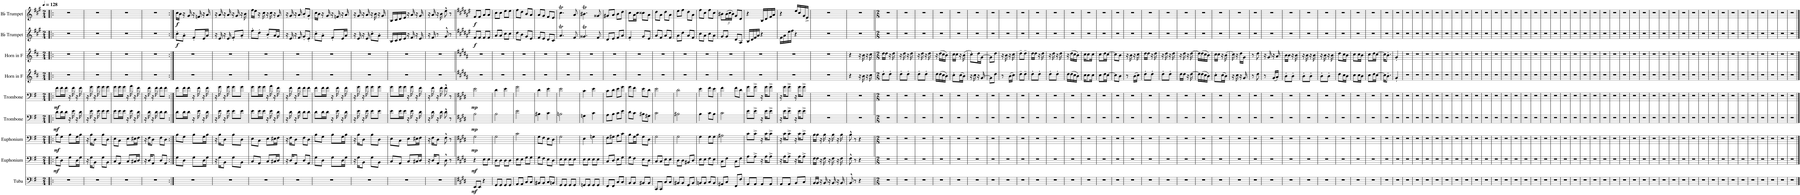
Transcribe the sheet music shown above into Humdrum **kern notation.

**kern	**dynam	**kern	**dynam	**kern	**dynam	**kern	**dynam	**kern	**dynam	**kern	**kern	**kern	**dynam	**kern	**dynam
*part9	*part9	*part8	*part8	*part7	*part7	*part6	*part6	*part5	*part5	*part4	*part3	*part2	*part2	*part1	*part1
*staff9	*staff9	*staff8	*staff8	*staff7	*staff7	*staff6	*staff6	*staff5	*staff5	*staff4	*staff3	*staff2	*staff2	*staff1	*staff1
*I"Tuba	*	*I"Euphonium	*	*I"Euphonium	*	*I"Trombone	*	*I"Trombone	*	*I"Horn in F	*I"Horn in F	*I"Bb Trumpet	*	*I"Bb Trumpet	*
*I'Tba.	*	*I'Euph.	*	*I'Euph.	*	*I'Tbn.	*	*I'Tbn.	*	*	*	*I'Bb Tpt.	*	*I'Bb Tpt.	*
*clefF4	*	*clefF4	*	*clefF4	*	*clefF4	*	*clefF4	*	*clefG2	*clefG2	*clefG2	*	*clefG2	*
*	*	*	*	*	*	*	*	*	*	*Trd4c7	*Trd4c7	*Trd1c2	*	*Trd1c2	*
*k[f#]	*	*k[f#]	*	*k[f#]	*	*k[f#]	*	*k[f#]	*	*k[f#c#]	*k[f#c#]	*k[f#c#g#]	*	*k[f#c#g#]	*
*M2/4	*	*M2/4	*	*M2/4	*	*M2/4	*	*M2/4	*	*M2/4	*M2/4	*M2/4	*	*M2/4	*
*MM128	*	*MM128	*	*MM128	*	*MM128	*	*MM128	*	*MM128	*MM128	*MM128	*	*MM128	*
=1!|:	=1!|:	=1!|:	=1!|:	=1!|:	=1!|:	=1!|:	=1!|:	=1!|:	=1!|:	=1!|:	=1!|:	=1!|:	=1!|:	=1!|:	=1!|:
!	!	!	!LO:DY:b	!	!LO:DY:b	!	!LO:DY:b	!	!LO:DY:b	!	!	!	!	!	!
2r	.	8G\L	mf	8B\L	mf	8d\L	mf	8f#\L	mf	2r	2r	2r	.	2r	.
.	.	8D\J	.	8G\J	.	16d\L	.	16f#\L	.	.	.	.	.	.	.
.	.	.	.	.	.	16d\JJ	.	16f#\JJ	.	.	.	.	.	.	.
.	.	8G\L	.	8B\L	.	16r	.	16r	.	.	.	.	.	.	.
.	.	.	.	.	.	16e\	.	16f#\	.	.	.	.	.	.	.
.	.	16D\L	.	16G\L	.	16r	.	16r	.	.	.	.	.	.	.
.	.	16G\JJ	.	16B\JJ	.	16d\	.	16f#\	.	.	.	.	.	.	.
=2	=2	=2	=2	=2	=2	=2	=2	=2	=2	=2	=2	=2	=2	=2	=2
2r	.	16r	.	16r	.	16r	.	16r	.	2r	2r	2r	.	2r	.
.	.	16G\KL	.	16B\KL	.	16e\	.	16g\	.	.	.	.	.	.	.
.	.	8BB\J	.	8D\J	.	16r	.	16r	.	.	.	.	.	.	.
.	.	.	.	.	.	16e\	.	16g\	.	.	.	.	.	.	.
.	.	8G\L	.	8B\L	.	8e\L	.	8g\L	.	.	.	.	.	.	.
.	.	8BB\J	.	8D\J	.	8e\J	.	8g\J	.	.	.	.	.	.	.
=3	=3	=3	=3	=3	=3	=3	=3	=3	=3	=3	=3	=3	=3	=3	=3
2r	.	8C/L	.	8E\L	.	8e\L	.	8g\L	.	2r	2r	2r	.	2r	.
.	.	8AA/J	.	8C\J	.	16e\L	.	16g\L	.	.	.	.	.	.	.
.	.	.	.	.	.	16e\JJ	.	16g\JJ	.	.	.	.	.	.	.
.	.	8C/L	.	8E\L	.	16r	.	16r	.	.	.	.	.	.	.
.	.	.	.	.	.	16e\	.	16a\	.	.	.	.	.	.	.
.	.	16C#X/L	.	16E#X\L	.	16r	.	16r	.	.	.	.	.	.	.
.	.	16D/JJ	.	16F#\JJ	.	16d\	.	16f#\	.	.	.	.	.	.	.
=4	=4	=4	=4	=4	=4	=4	=4	=4	=4	=4	=4	=4	=4	=4	=4
2r	.	16r	.	16r	.	16r	.	16r	.	2r	2r	2r	.	2r	.
.	.	16D/KL	.	16F#\KL	.	16d\	.	16f#\	.	.	.	.	.	.	.
.	.	8AA/J	.	8D\J	.	16r	.	16r	.	.	.	.	.	.	.
.	.	.	.	.	.	16d\	.	16f#\	.	.	.	.	.	.	.
.	.	8D/L	.	8F#\L	.	8d\L	.	8f#\L	.	.	.	.	.	.	.
.	.	8AA/J	.	8D\J	.	8d\J	.	8f#\J	.	.	.	.	.	.	.
=5:|!	=5:|!	=5:|!	=5:|!	=5:|!	=5:|!	=5:|!	=5:|!	=5:|!	=5:|!	=5:|!	=5:|!	=5:|!	=5:|!	=5:|!	=5:|!
!	!	!	!	!	!	!	!	!	!	!	!	!	!LO:DY:b	!	!LO:DY:b
2r	.	8G\L	.	8B\L	.	8d\L	.	8f#\L	.	2r	2r	8cc#'\L	f	16cc#\LL	f
.	.	.	.	.	.	.	.	.	.	.	.	.	.	16b\JJ	.
.	.	8D\J	.	8G\J	.	16d\L	.	16f#\L	.	.	.	8a'\J	.	16r	.
.	.	.	.	.	.	16d\JJ	.	16f#\JJ	.	.	.	.	.	16g#/	.
.	.	8G\L	.	8B\L	.	16r	.	16r	.	.	.	8f#'/L	.	16r	.
.	.	.	.	.	.	16e\	.	16f#\	.	.	.	.	.	16fn/	.
.	.	16D\L	.	16G\L	.	16r	.	16r	.	.	.	16e/L	.	16r	.
.	.	16G\JJ	.	16B\JJ	.	16d\	.	16f#\	.	.	.	16a/JJ	.	16a/	.
=6	=6	=6	=6	=6	=6	=6	=6	=6	=6	=6	=6	=6	=6	=6	=6
2r	.	16r	.	16r	.	16r	.	16r	.	2r	2r	16r	.	16r	.
.	.	16G\KL	.	16B\KL	.	16e\	.	16g\	.	.	.	16e/	.	16a/	.
.	.	8BB\J	.	8D\J	.	16r	.	16r	.	.	.	16r	.	16r	.
.	.	.	.	.	.	16e\	.	16g\	.	.	.	16e/	.	16a/	.
.	.	8G\L	.	8B\L	.	8e\L	.	8g\L	.	.	.	8f#'/L	.	16r	.
.	.	.	.	.	.	.	.	.	.	.	.	.	.	16g#/	.
.	.	8BB\J	.	8D\J	.	8e\J	.	8g\J	.	.	.	8a'/J	.	16r	.
.	.	.	.	.	.	.	.	.	.	.	.	.	.	16b\	.
=7	=7	=7	=7	=7	=7	=7	=7	=7	=7	=7	=7	=7	=7	=7	=7
2r	.	8C/L	.	8E\L	.	8e\L	.	8g\L	.	2r	2r	8ff#'\L	.	16ff#\LL	.
.	.	.	.	.	.	.	.	.	.	.	.	.	.	16ee\JJ	.
.	.	8AA/J	.	8C\J	.	16e\L	.	16g\L	.	.	.	8dd'\J	.	16r	.
.	.	.	.	.	.	16e\JJ	.	16g\JJ	.	.	.	.	.	16cc#\	.
.	.	8C/L	.	8E\L	.	16r	.	16r	.	.	.	8b'/L	.	16r	.
.	.	.	.	.	.	16e\	.	16a\	.	.	.	.	.	16cc#\	.
.	.	16C#X/L	.	16E#X\L	.	16r	.	16r	.	.	.	16a/L	.	16r	.
.	.	16D/JJ	.	16F#\JJ	.	16d\	.	16f#\	.	.	.	16g#/JJ	.	16g#/	.
=8	=8	=8	=8	=8	=8	=8	=8	=8	=8	=8	=8	=8	=8	=8	=8
2r	.	16r	.	16r	.	16r	.	16r	.	2r	2r	16r	.	16r	.
.	.	16D/KL	.	16F#\KL	.	16d\	.	16f#\	.	.	.	16e/	.	16g#/	.
.	.	8AA/J	.	8D\J	.	16r	.	16r	.	.	.	16r	.	16r	.
.	.	.	.	.	.	16d\	.	16f#\	.	.	.	16f#/	.	16a/	.
.	.	8D/L	.	8F#\L	.	8d\L	.	8f#\L	.	.	.	8g#'/L	.	8b'/L	.
.	.	8AA/J	.	8D\J	.	8d\J	.	8f#\J	.	.	.	8e'/J	.	8g#'/J	.
=9	=9	=9	=9	=9	=9	=9	=9	=9	=9	=9	=9	=9	=9	=9	=9
2r	.	8G\L	.	8B\L	.	8d\L	.	8f#\L	.	2r	2r	8cc#'\L	.	16cc#\LL	.
.	.	.	.	.	.	.	.	.	.	.	.	.	.	16b\JJ	.
.	.	8D\J	.	8G\J	.	16d\L	.	16f#\L	.	.	.	8a'\J	.	16r	.
.	.	.	.	.	.	16d\JJ	.	16f#\JJ	.	.	.	.	.	16g#/	.
.	.	8G\L	.	8B\L	.	16r	.	16r	.	.	.	8f#'/L	.	16r	.
.	.	.	.	.	.	16e\	.	16f#\	.	.	.	.	.	16fn/	.
.	.	16D\L	.	16G\L	.	16r	.	16r	.	.	.	16e/L	.	16r	.
.	.	16G\JJ	.	16B\JJ	.	16d\	.	16f#\	.	.	.	16a/JJ	.	16a/	.
=10	=10	=10	=10	=10	=10	=10	=10	=10	=10	=10	=10	=10	=10	=10	=10
2r	.	16r	.	16r	.	16r	.	16r	.	2r	2r	16r	.	16r	.
.	.	16G\KL	.	16B\KL	.	16e\	.	16g\	.	.	.	16e/	.	16g#/	.
.	.	8BB\J	.	8D\J	.	16r	.	16r	.	.	.	16r	.	16r	.
.	.	.	.	.	.	16e\	.	16g\	.	.	.	16e/	.	16a/	.
.	.	8G\L	.	8B\L	.	8e\L	.	8g\L	.	.	.	8cc#'\L	.	16r	.
.	.	.	.	.	.	.	.	.	.	.	.	.	.	16b\	.
.	.	8BB\J	.	8D\J	.	8e\J	.	8g\J	.	.	.	8a'\J	.	16r	.
.	.	.	.	.	.	.	.	.	.	.	.	.	.	16g#/	.
=11	=11	=11	=11	=11	=11	=11	=11	=11	=11	=11	=11	=11	=11	=11	=11
2r	.	8C/L	.	8E\L	.	8e\L	.	8g\L	.	2r	2r	16B/LL	.	16B/LL	.
.	.	.	.	.	.	.	.	.	.	.	.	16c#/	.	16c#/	.
.	.	8AA/J	.	8C\J	.	16e\L	.	16g\L	.	.	.	16d/	.	16d/	.
.	.	.	.	.	.	16e\JJ	.	16g\JJ	.	.	.	16e/JJ	.	16e/JJ	.
.	.	8C/L	.	8E\L	.	16r	.	16r	.	.	.	16r	.	16r	.
.	.	.	.	.	.	16e\	.	16g\	.	.	.	16f#/	.	16a/	.
.	.	16C#X/L	.	16E#X\L	.	16r	.	16r	.	.	.	16r	.	16r	.
.	.	16D/JJ	.	16F#\JJ	.	16d\	.	16f#\	.	.	.	16e/	.	16g#/	.
=12	=12	=12	=12	=12	=12	=12	=12	=12	=12	=12	=12	=12	=12	=12	=12
2r	.	16r	.	16r	.	16r	.	16r	.	2r	2r	16r	.	16r	.
.	.	16D/KL	.	16F#\KL	.	16d\	.	16f#\	.	.	.	16f#/	.	16a/	.
.	.	8AA/J	.	8D\J	.	16r	.	16r	.	.	.	8r	.	16r	.
.	.	.	.	.	.	16d\	.	16f#\	.	.	.	.	.	16b\	.
.	.	8D^^\	.	8F#^^\	.	8d^^\	.	8f#^^\	.	.	.	8g#^^/	.	8ee^^\	.
.	.	8r	.	8r	.	8r	.	8r	.	.	.	8r	.	8r	.
=13||	=13||	=13||	=13||	=13||	=13||	=13||	=13||	=13||	=13||	=13||	=13||	=13||	=13||	=13||	=13||
*k[f#c#g#d#]	*	*k[f#c#g#d#]	*	*k[f#c#g#d#]	*	*k[f#c#g#d#]	*	*k[f#c#g#d#]	*	*k[f#c#g#d#a#]	*k[f#c#g#d#a#]	*k[f#c#g#d#a#e#]	*	*k[f#c#g#d#a#e#]	*
!	!LO:DY:b	!	!LO:DY:b	!	!LO:DY:b	!	!LO:DY:b	!	!LO:DY:b	!	!	!	!LO:DY:b	!	!LO:DY:b
8EE/L	mf	4r	mf	2G#\	mp	2B\	mp	2e\	mp	2r	2r	8f#/L	f	8f#/L	f
8EE/J	.	.	.	.	.	.	.	.	.	.	.	8f#/J	.	8f#/J	.
4r	.	8E\L	.	.	.	.	.	.	.	.	.	8f#/L	.	8a#/L	.
.	.	8E\J	.	.	.	.	.	.	.	.	.	8f#/J	.	8a#/J	.
=14	=14	=14	=14	=14	=14	=14	=14	=14	=14	=14	=14	=14	=14	=14	=14
8GG#/L	.	8D#\L	.	2G#\	.	2B\	.	4d#\	.	2r	2r	8a#/L	.	8cc#\L	.
8GG#/J	.	8D#\J	.	.	.	.	.	.	.	.	.	8a#/J	.	8cc#\J	.
8GG#/L	.	8D#\L	.	.	.	.	.	4e\	.	.	.	8cc#\L	.	8ee#\L	.
8GG#/J	.	8D#\J	.	.	.	.	.	.	.	.	.	8cc#\J	.	8ee#\J	.
=15	=15	=15	=15	=15	=15	=15	=15	=15	=15	=15	=15	=15	=15	=15	=15
8AA/L	.	8E\L	.	2c#\	.	2e\	.	2g#\	.	2r	2r	8dd#\L	.	8ff#\L	.
8AA/J	.	8E\J	.	.	.	.	.	.	.	.	.	8b\J	.	8dd#\J	.
8C#/L	.	8G#\L	.	.	.	.	.	.	.	.	.	8g#/L	.	8b/L	.
8C#/J	.	8G#\J	.	.	.	.	.	.	.	.	.	8e#/J	.	8a#/J	.
=16	=16	=16	=16	=16	=16	=16	=16	=16	=16	=16	=16	=16	=16	=16	=16
8BB#X/L	.	8G#\L	.	8G#\L	.	4B#X\	.	4d#\	.	2r	2r	8f#/L	.	8a#/L	.
8BB#/J	.	8F#\J	.	8F#\J	.	.	.	.	.	.	.	8e#/J	.	8g#/J	.
8C#/L	.	8E\L	.	8E\L	.	4c#\	.	4e\	.	.	.	8d#/L	.	8f#/L	.
8BBn/J	.	8D#\J	.	8D#\J	.	.	.	.	.	.	.	8c#/J	.	8e#/J	.
=17	=17	=17	=17	=17	=17	=17	=17	=17	=17	=17	=17	=17	=17	=17	=17
8GG#/L	.	8E\L	.	2G#\	.	2Bn\	.	2e\	.	2r	2r	4.a#t/	.	4.cc#T\	.
8GG#/J	.	8E\J	.	.	.	.	.	.	.	.	.	.	.	.	.
8GG#/L	.	8E\L	.	.	.	.	.	.	.	.	.	.	.	.	.
8GG#/J	.	8E\J	.	.	.	.	.	.	.	.	.	8f#/	.	8a#/	.
=18	=18	=18	=18	=18	=18	=18	=18	=18	=18	=18	=18	=18	=18	=18	=18
8GGn/L	.	8E\L	.	4E\	.	4Gn\	.	4c#\	.	2r	2r	4.g##Xt/	.	4.b#Xt\	.
8GG/J	.	8E\J	.	.	.	.	.	.	.	.	.	.	.	.	.
8GG/L	.	8E\L	.	4Gn\	.	4c#\	.	4e\	.	.	.	.	.	.	.
8GG/J	.	8E\J	.	.	.	.	.	.	.	.	.	8f#/	.	8g##X/	.
=19	=19	=19	=19	=19	=19	=19	=19	=19	=19	=19	=19	=19	=19	=19	=19
8FF#/L	.	8C#/L	.	8F#\L	.	8A\L	.	8c#\L	.	2r	2r	8d#/L	.	8g#X/L	.
8FF#/J	.	8D#/J	.	8G#X\J	.	8B\J	.	8d#\J	.	.	.	8e#/J	.	8a#/J	.
8C#/L	.	8E\L	.	8A\L	.	8c#\L	.	8e\L	.	.	.	8f#/L	.	8b\L	.
8C#/J	.	8G#\J	.	8c#\J	.	8e\J	.	8g#\J	.	.	.	8a#/J	.	8dd#\J	.
=20	=20	=20	=20	=20	=20	=20	=20	=20	=20	=20	=20	=20	=20	=20	=20
8BB/L	.	8G#\L	.	8B\L	.	8d#\L	.	8g#\L	.	2r	2r	4f#'/	.	8cc#\L	.
8BB/J	.	8F#\J	.	16G#\L	.	8c#\J	.	8f#\J	.	.	.	.	.	16a#\L	.
.	.	.	.	16B\JJ	.	.	.	.	.	.	.	.	.	16cc#\JJ	.
8BB#X/L	.	8E\L	.	8G#\L	.	8B#X\L	.	8e\L	.	.	.	8g#/L	.	8cc##X\L	.
8BB#/J	.	8D#\J	.	8D#\J	.	8G#X\J	.	8d#\J	.	.	.	8e#/J	.	8a#\J	.
=21	=21	=21	=21	=21	=21	=21	=21	=21	=21	=21	=21	=21	=21	=21	=21
8CC#/L	.	8C#/L	.	2G#\	.	2c#\	.	2e\	.	2r	2r	8a#/L	.	8dd#\L	.
8CC#/J	.	8C#/J	.	.	.	.	.	.	.	.	.	8f#/J	.	8a#\J	.
8C#/L	.	8E\L	.	.	.	.	.	.	.	.	.	8a#/L	.	8dd#\L	.
8C#/J	.	8E\J	.	.	.	.	.	.	.	.	.	8f#/J	.	8a#\J	.
=22	=22	=22	=22	=22	=22	=22	=22	=22	=22	=22	=22	=22	=22	=22	=22
8BB#X/L	.	8D#\L	.	2G#\	.	2B#X\	.	2d#\	.	2r	2r	8a#\L	.	8ee#\L	.
8BB#/J	.	8D#\J	.	.	.	.	.	.	.	.	.	8dd#\J	.	8ff#\J	.
8GG#/L	.	8BB#X/L	.	.	.	.	.	.	.	.	.	8a#/L	.	8dd#\L	.
8BB#/J	.	8D#/J	.	.	.	.	.	.	.	.	.	8f#/J	.	8a#\J	.
=23	=23	=23	=23	=23	=23	=23	=23	=23	=23	=23	=23	=23	=23	=23	=23
8BBn/L	.	8E\L	.	4G#\	.	4B\	.	4e\	.	2r	2r	8cc#\L	.	8ff#\L	.
8BB/J	.	8E\J	.	.	.	.	.	.	.	.	.	8a#\J	.	8cc#\J	.
8C#/L	.	8F#\L	.	8G#\L	.	8c#\L	.	8f#\L	.	.	.	8cc#\L	.	8ff#\L	.
8BB/J	.	8E\J	.	8G#\J	.	8B\J	.	8e\J	.	.	.	8a#\J	.	8cc#\J	.
=24	=24	=24	=24	=24	=24	=24	=24	=24	=24	=24	=24	=24	=24	=24	=24
8AA#X/L	.	8C#\L	.	2A#X\	.	2c#\	.	4f#\	.	2r	2r	8g#/L	.	8b#X\L	.
*	*	*	*	*	*	*	*	*	*	*	*	*	*	*Xbrackettup	*
8C#/J	.	8F#\J	.	.	.	.	.	.	.	.	.	8g#/J	.	(24b#\L	.
.	.	.	.	.	.	.	.	.	.	.	.	.	.	24cc#\	.
.	.	.	.	.	.	.	.	.	.	.	.	.	.	24b#\JJ)	.
8FF#/L	.	8C#\L	.	.	.	.	.	8f#\L	.	.	.	8d#/L	.	8g#/L	.
8F#/J	.	8F#\J	.	.	.	.	.	8d#\J	.	.	.	8A#/J	.	8d#/J	.
=25	=25	=25	=25	=25	=25	=25	=25	=25	=25	=25	=25	=25	=25	=25	=25
8AA/L	.	8A\L	.	8c#\L	.	8e\L	.	8g#\L	.	2r	2r	16B/LL	.	4r	.
.	.	.	.	.	.	.	.	.	.	.	.	16d#/	.	.	.
8AA/J	.	8A^\J	.	8c#^\J	.	8e^\J	.	8g#^\J	.	.	.	16f#/	.	.	.
.	.	.	.	.	.	.	.	.	.	.	.	16a#/JJ	.	.	.
8AA/L	.	16r	.	16r	.	16r	.	16r	.	.	.	4r	.	16B/LL	.
.	.	16A\KL	.	16c#\KL	.	16e\KL	.	16g#\KL	.	.	.	.	.	16d#/	.
8AA/J	.	8A^\J	.	8c#^\J	.	8e^\J	.	8g#^\J	.	.	.	.	.	16f#/	.
.	.	.	.	.	.	.	.	.	.	.	.	.	.	16a#/JJ	.
=26	=26	=26	=26	=26	=26	=26	=26	=26	=26	=26	=26	=26	=26	=26	=26
8AA/L	.	16r	.	16r	.	16r	.	16r	.	2r	2r	16f#\LL	.	4r	.
.	.	16A\KL	.	16c#\KL	.	16e\KL	.	16g#\KL	.	.	.	16a#\	.	.	.
8AA/J	.	8A^\J	.	8c#^\J	.	8e^\J	.	8g#^\J	.	.	.	16ee#\	.	.	.
.	.	.	.	.	.	.	.	.	.	.	.	16ff#\JJ	.	.	.
8BB/L	.	16r	.	16r	.	16r	.	16r	.	.	.	4r	.	16ee#/LL	.
.	.	16A\KL	.	16c#\KL	.	16e\KL	.	16g#\KL	.	.	.	.	.	16cc#/	.
8C#/J	.	8A^\J	.	8c#^\J	.	8e^\J	.	8g#^\J	.	.	.	.	.	16g#/	.
.	.	.	.	.	.	.	.	.	.	.	.	.	.	16e#^/JJ	.
=27	=27	=27	=27	=27	=27	=27	=27	=27	=27	=27	=27	=27	=27	=27	=27
16BB/LL	.	16F#\LL	.	16B\LL	.	2r	.	2r	.	2r	2r	2r	.	2r	.
16BB/JJ	.	16F#\JJ	.	16B\JJ	.	.	.	.	.	.	.	.	.	.	.
16r	.	16r	.	16r	.	.	.	.	.	.	.	.	.	.	.
16BB/	.	16F#\	.	16B\	.	.	.	.	.	.	.	.	.	.	.
16r	.	16r	.	16r	.	.	.	.	.	.	.	.	.	.	.
16BB/	.	16F#\	.	16B\	.	.	.	.	.	.	.	.	.	.	.
16r	.	16r	.	16r	.	.	.	.	.	.	.	.	.	.	.
16BB/	.	16F#\	.	16B\	.	.	.	.	.	.	.	.	.	.	.
=28	=28	=28	=28	=28	=28	=28	=28	=28	=28	=28	=28	=28	=28	=28	=28
8BB^^/	.	8F#^^\	.	8B^^\	.	2r	.	2r	.	4r	4r	2r	.	2r	.
8r	.	8r	.	8r	.	.	.	.	.	.	.	.	.	.	.
4r	.	4r	.	4r	.	.	.	.	.	16r	16r	.	.	.	.
.	.	.	.	.	.	.	.	.	.	16b\	16b\	.	.	.	.
.	.	.	.	.	.	.	.	.	.	16r	16r	.	.	.	.
.	.	.	.	.	.	.	.	.	.	16cc#\	16cc#\	.	.	.	.
=29||	=29||	=29||	=29||	=29||	=29||	=29||	=29||	=29||	=29||	=29||	=29||	=29||	=29||	=29||	=29||
*M2/8	*	*M2/8	*	*M2/8	*	*M2/8	*	*M2/8	*	*M2/8	*M2/8	*M2/8	*	*M2/8	*
4r	.	4r	.	4r	.	4r	.	4r	.	8dd#'\L	16dd#\LL	4r	.	4r	.
.	.	.	.	.	.	.	.	.	.	.	16dd#\JJ	.	.	.	.
.	.	.	.	.	.	.	.	.	.	8dd#'\J	16r	.	.	.	.
.	.	.	.	.	.	.	.	.	.	.	16dd#\	.	.	.	.
=30	=30	=30	=30	=30	=30	=30	=30	=30	=30	=30	=30	=30	=30	=30	=30
4r	.	4r	.	4r	.	4r	.	4r	.	8dd#'\L	16r	4r	.	4r	.
.	.	.	.	.	.	.	.	.	.	.	16dd#\	.	.	.	.
.	.	.	.	.	.	.	.	.	.	8dd#'\J	16r	.	.	.	.
.	.	.	.	.	.	.	.	.	.	.	16dd#\	.	.	.	.
=31	=31	=31	=31	=31	=31	=31	=31	=31	=31	=31	=31	=31	=31	=31	=31
4r	.	4r	.	4r	.	4r	.	4r	.	8dd#'\L	16r	4r	.	4r	.
.	.	.	.	.	.	.	.	.	.	.	16dd#\	.	.	.	.
.	.	.	.	.	.	.	.	.	.	8dd#'\J	16r	.	.	.	.
.	.	.	.	.	.	.	.	.	.	.	16dd#\	.	.	.	.
=32	=32	=32	=32	=32	=32	=32	=32	=32	=32	=32	=32	=32	=32	=32	=32
4r	.	4r	.	4r	.	4r	.	4r	.	16dd#\LL	16r	4r	.	4r	.
.	.	.	.	.	.	.	.	.	.	(16dd#\	(16dd#\LL	.	.	.	.
.	.	.	.	.	.	.	.	.	.	16cc#\	16cc#\	.	.	.	.
.	.	.	.	.	.	.	.	.	.	16b\JJ)	16b\JJ)	.	.	.	.
=33	=33	=33	=33	=33	=33	=33	=33	=33	=33	=33	=33	=33	=33	=33	=33
4r	.	4r	.	4r	.	4r	.	4r	.	8cc#'\L	16cc#\LL	4r	.	4r	.
.	.	.	.	.	.	.	.	.	.	.	16cc#\JJ	.	.	.	.
.	.	.	.	.	.	.	.	.	.	(16cc#\L	16r	.	.	.	.
.	.	.	.	.	.	.	.	.	.	16b\JJ)	(16b\	.	.	.	.
=34	=34	=34	=34	=34	=34	=34	=34	=34	=34	=34	=34	=34	=34	=34	=34
4r	.	4r	.	4r	.	4r	.	4r	.	16r	8cc#'\L)	4r	.	4r	.
.	.	.	.	.	.	.	.	.	.	16cc#\	.	.	.	.	.
.	.	.	.	.	.	.	.	.	.	16r	16dd#\L	.	.	.	.
.	.	.	.	.	.	.	.	.	.	[16g#/	[16g#\JJ	.	.	.	.
=35	=35	=35	=35	=35	=35	=35	=35	=35	=35	=35	=35	=35	=35	=35	=35
4r	.	4r	.	4r	.	4r	.	4r	.	8g#\L]	8g#\L]	4r	.	4r	.
.	.	.	.	.	.	.	.	.	.	8dd#\J	8dd#\J	.	.	.	.
=36	=36	=36	=36	=36	=36	=36	=36	=36	=36	=36	=36	=36	=36	=36	=36
4r	.	4r	.	4r	.	4r	.	4r	.	8r	16r	4r	.	4r	.
.	.	.	.	.	.	.	.	.	.	.	16b\	.	.	.	.
.	.	.	.	.	.	.	.	.	.	(16b\LL	16r	.	.	.	.
.	.	.	.	.	.	.	.	.	.	16cc#\JJ)	16cc#\	.	.	.	.
=37	=37	=37	=37	=37	=37	=37	=37	=37	=37	=37	=37	=37	=37	=37	=37
4r	.	4r	.	4r	.	4r	.	4r	.	8dd#~\L	8dd#~\L	4r	.	4r	.
.	.	.	.	.	.	.	.	.	.	8dd#~\J	8dd#~\J	.	.	.	.
=38	=38	=38	=38	=38	=38	=38	=38	=38	=38	=38	=38	=38	=38	=38	=38
4r	.	4r	.	4r	.	4r	.	4r	.	8dd#'\L	16dd#\LL	4r	.	4r	.
.	.	.	.	.	.	.	.	.	.	.	16dd#\JJ	.	.	.	.
.	.	.	.	.	.	.	.	.	.	8dd#'\J	16r	.	.	.	.
.	.	.	.	.	.	.	.	.	.	.	16dd#\	.	.	.	.
=39	=39	=39	=39	=39	=39	=39	=39	=39	=39	=39	=39	=39	=39	=39	=39
4r	.	4r	.	4r	.	4r	.	4r	.	8dd#'\L	16r	4r	.	4r	.
.	.	.	.	.	.	.	.	.	.	.	16dd#\	.	.	.	.
.	.	.	.	.	.	.	.	.	.	8dd#'\J	16r	.	.	.	.
.	.	.	.	.	.	.	.	.	.	.	16dd#\	.	.	.	.
=40	=40	=40	=40	=40	=40	=40	=40	=40	=40	=40	=40	=40	=40	=40	=40
4r	.	4r	.	4r	.	4r	.	4r	.	16dd#\LL	16r	4r	.	4r	.
.	.	.	.	.	.	.	.	.	.	(16dd#\	(16dd#\LL	.	.	.	.
.	.	.	.	.	.	.	.	.	.	16cc#\	16cc#\	.	.	.	.
.	.	.	.	.	.	.	.	.	.	16b\JJ)	16b\JJ)	.	.	.	.
=41	=41	=41	=41	=41	=41	=41	=41	=41	=41	=41	=41	=41	=41	=41	=41
4r	.	4r	.	4r	.	4r	.	4r	.	16cc#\KL	16cc#\KL	4r	.	4r	.
.	.	.	.	.	.	.	.	.	.	8cc#\	8cc#\	.	.	.	.
.	.	.	.	.	.	.	.	.	.	16cc#\Jk	16cc#\Jk	.	.	.	.
=42	=42	=42	=42	=42	=42	=42	=42	=42	=42	=42	=42	=42	=42	=42	=42
4r	.	4r	.	4r	.	4r	.	4r	.	8cc#\L	8cc#\L	4r	.	4r	.
.	.	.	.	.	.	.	.	.	.	16dd#\L	16dd#\L	.	.	.	.
.	.	.	.	.	.	.	.	.	.	[16cc#\JJ	[16cc#\JJ	.	.	.	.
=43	=43	=43	=43	=43	=43	=43	=43	=43	=43	=43	=43	=43	=43	=43	=43
4r	.	4r	.	4r	.	4r	.	4r	.	8cc#\L]	8cc#\L]	4r	.	4r	.
.	.	.	.	.	.	.	.	.	.	8b\J	8b\J	.	.	.	.
=44	=44	=44	=44	=44	=44	=44	=44	=44	=44	=44	=44	=44	=44	=44	=44
4r	.	4r	.	4r	.	4r	.	4r	.	8r	16r	4r	.	4r	.
.	.	.	.	.	.	.	.	.	.	.	16b\	.	.	.	.
.	.	.	.	.	.	.	.	.	.	(16b\LL	16r	.	.	.	.
.	.	.	.	.	.	.	.	.	.	16cc#\JJ)	16cc#\	.	.	.	.
=45	=45	=45	=45	=45	=45	=45	=45	=45	=45	=45	=45	=45	=45	=45	=45
4r	.	4r	.	4r	.	4r	.	4r	.	8dd#'\L	16dd#\LL	4r	.	4r	.
.	.	.	.	.	.	.	.	.	.	.	16dd#\JJ	.	.	.	.
.	.	.	.	.	.	.	.	.	.	8dd#'\J	16r	.	.	.	.
.	.	.	.	.	.	.	.	.	.	.	16dd#\	.	.	.	.
=46	=46	=46	=46	=46	=46	=46	=46	=46	=46	=46	=46	=46	=46	=46	=46
4r	.	4r	.	4r	.	4r	.	4r	.	8dd#'\L	16r	4r	.	4r	.
.	.	.	.	.	.	.	.	.	.	.	16dd#\	.	.	.	.
.	.	.	.	.	.	.	.	.	.	8dd#'\J	16r	.	.	.	.
.	.	.	.	.	.	.	.	.	.	.	16dd#\	.	.	.	.
=47	=47	=47	=47	=47	=47	=47	=47	=47	=47	=47	=47	=47	=47	=47	=47
4r	.	4r	.	4r	.	4r	.	4r	.	16dd#\LL	16r	4r	.	4r	.
.	.	.	.	.	.	.	.	.	.	16dd#\JJ	16dd#\	.	.	.	.
.	.	.	.	.	.	.	.	.	.	16r	16r	.	.	.	.
.	.	.	.	.	.	.	.	.	.	[16dd#\	[16dd#\	.	.	.	.
=48	=48	=48	=48	=48	=48	=48	=48	=48	=48	=48	=48	=48	=48	=48	=48
4r	.	4r	.	4r	.	4r	.	4r	.	16dd#\LL]	16dd#\LL]	4r	.	4r	.
.	.	.	.	.	.	.	.	.	.	(16dd#\	(16dd#\	.	.	.	.
.	.	.	.	.	.	.	.	.	.	16cc#\	16cc#\	.	.	.	.
.	.	.	.	.	.	.	.	.	.	16b\JJ)	16b\JJ)	.	.	.	.
=49	=49	=49	=49	=49	=49	=49	=49	=49	=49	=49	=49	=49	=49	=49	=49
4r	.	4r	.	4r	.	4r	.	4r	.	8cc#'\L	16cc#\LL	4r	.	4r	.
.	.	.	.	.	.	.	.	.	.	.	16cc#\JJ	.	.	.	.
.	.	.	.	.	.	.	.	.	.	(16cc#\L	16r	.	.	.	.
.	.	.	.	.	.	.	.	.	.	16b\JJ)	(16b\	.	.	.	.
=50	=50	=50	=50	=50	=50	=50	=50	=50	=50	=50	=50	=50	=50	=50	=50
4r	.	4r	.	4r	.	4r	.	4r	.	16r	16cc#\)	4r	.	4r	.
.	.	.	.	.	.	.	.	.	.	16cc#\	16r	.	.	.	.
.	.	.	.	.	.	.	.	.	.	16r	16dd#\LL	.	.	.	.
.	.	.	.	.	.	.	.	.	.	16g#/	16g#\JJ	.	.	.	.
=51	=51	=51	=51	=51	=51	=51	=51	=51	=51	=51	=51	=51	=51	=51	=51
4r	.	4r	.	4r	.	4r	.	4r	.	8r	8r	4r	.	4r	.
.	.	.	.	.	.	.	.	.	.	8dd#\	8dd#\	.	.	.	.
=52	=52	=52	=52	=52	=52	=52	=52	=52	=52	=52	=52	=52	=52	=52	=52
4r	.	4r	.	4r	.	4r	.	4r	.	8r	16r	4r	.	4r	.
.	.	.	.	.	.	.	.	.	.	.	16g#/	.	.	.	.
.	.	.	.	.	.	.	.	.	.	(16g#/LL	16r	.	.	.	.
.	.	.	.	.	.	.	.	.	.	16a#/JJ)	16a#/	.	.	.	.
=53	=53	=53	=53	=53	=53	=53	=53	=53	=53	=53	=53	=53	=53	=53	=53
4r	.	4r	.	4r	.	4r	.	4r	.	8b'\L	16b\LL	4r	.	4r	.
.	.	.	.	.	.	.	.	.	.	.	16b\JJ	.	.	.	.
.	.	.	.	.	.	.	.	.	.	8b'\J	16r	.	.	.	.
.	.	.	.	.	.	.	.	.	.	.	16b\	.	.	.	.
=54	=54	=54	=54	=54	=54	=54	=54	=54	=54	=54	=54	=54	=54	=54	=54
4r	.	4r	.	4r	.	4r	.	4r	.	8b'\L	16r	4r	.	4r	.
.	.	.	.	.	.	.	.	.	.	.	16b\	.	.	.	.
.	.	.	.	.	.	.	.	.	.	8b'\J	16r	.	.	.	.
.	.	.	.	.	.	.	.	.	.	.	16b\	.	.	.	.
=55	=55	=55	=55	=55	=55	=55	=55	=55	=55	=55	=55	=55	=55	=55	=55
4r	.	4r	.	4r	.	4r	.	4r	.	8b'\L	16r	4r	.	4r	.
.	.	.	.	.	.	.	.	.	.	.	16b\	.	.	.	.
.	.	.	.	.	.	.	.	.	.	8b'\J	16r	.	.	.	.
.	.	.	.	.	.	.	.	.	.	.	16b\	.	.	.	.
=56	=56	=56	=56	=56	=56	=56	=56	=56	=56	=56	=56	=56	=56	=56	=56
4r	.	4r	.	4r	.	4r	.	4r	.	8dd#\L	8dd#\L	4r	.	4r	.
.	.	.	.	.	.	.	.	.	.	16cc#\L	16cc#\L	.	.	.	.
.	.	.	.	.	.	.	.	.	.	16b\JJ	16b\JJ	.	.	.	.
=57	=57	=57	=57	=57	=57	=57	=57	=57	=57	=57	=57	=57	=57	=57	=57
4r	.	4r	.	4r	.	4r	.	4r	.	8cc#\L	8cc#\L	4r	.	4r	.
.	.	.	.	.	.	.	.	.	.	16cc#\L	16cc#\L	.	.	.	.
.	.	.	.	.	.	.	.	.	.	16b\JJ	16b\JJ	.	.	.	.
=58	=58	=58	=58	=58	=58	=58	=58	=58	=58	=58	=58	=58	=58	=58	=58
4r	.	4r	.	4r	.	4r	.	4r	.	8cc#\L	8cc#\L	4r	.	4r	.
.	.	.	.	.	.	.	.	.	.	16dd#\L	16dd#\L	.	.	.	.
.	.	.	.	.	.	.	.	.	.	[16cc#\JJ	[16cc#\JJ	.	.	.	.
=59	=59	=59	=59	=59	=59	=59	=59	=59	=59	=59	=59	=59	=59	=59	=59
4r	.	4r	.	4r	.	4r	.	4r	.	16cc#\KL]	16cc#\KL]	4r	.	4r	.
.	.	.	.	.	.	.	.	.	.	8.b'\J	8.b'\J	.	.	.	.
=60	=60	=60	=60	=60	=60	=60	=60	=60	=60	=60	=60	=60	=60	=60	=60
4r	.	4r	.	4r	.	4r	.	4r	.	4g#'/	4g#'/	4r	.	4r	.
=61	=61	=61	=61	=61	=61	=61	=61	=61	=61	=61	=61	=61	=61	=61	=61
4r	.	4r	.	4r	.	4r	.	4r	.	4r	4r	4r	.	4r	.
=62	=62	=62	=62	=62	=62	=62	=62	=62	=62	=62	=62	=62	=62	=62	=62
4r	.	4r	.	4r	.	4r	.	4r	.	4r	4r	4r	.	4r	.
=63	=63	=63	=63	=63	=63	=63	=63	=63	=63	=63	=63	=63	=63	=63	=63
4r	.	4r	.	4r	.	4r	.	4r	.	4r	4r	4r	.	4r	.
=64	=64	=64	=64	=64	=64	=64	=64	=64	=64	=64	=64	=64	=64	=64	=64
4r	.	4r	.	4r	.	4r	.	4r	.	4r	4r	4r	.	4r	.
=65	=65	=65	=65	=65	=65	=65	=65	=65	=65	=65	=65	=65	=65	=65	=65
4r	.	4r	.	4r	.	4r	.	4r	.	4r	4r	4r	.	4r	.
=66	=66	=66	=66	=66	=66	=66	=66	=66	=66	=66	=66	=66	=66	=66	=66
4r	.	4r	.	4r	.	4r	.	4r	.	4r	4r	4r	.	4r	.
=67	=67	=67	=67	=67	=67	=67	=67	=67	=67	=67	=67	=67	=67	=67	=67
4r	.	4r	.	4r	.	4r	.	4r	.	4r	4r	4r	.	4r	.
=68	=68	=68	=68	=68	=68	=68	=68	=68	=68	=68	=68	=68	=68	=68	=68
4r	.	4r	.	4r	.	4r	.	4r	.	4r	4r	4r	.	4r	.
=69	=69	=69	=69	=69	=69	=69	=69	=69	=69	=69	=69	=69	=69	=69	=69
4r	.	4r	.	4r	.	4r	.	4r	.	4r	4r	4r	.	4r	.
=70	=70	=70	=70	=70	=70	=70	=70	=70	=70	=70	=70	=70	=70	=70	=70
4r	.	4r	.	4r	.	4r	.	4r	.	4r	4r	4r	.	4r	.
=71	=71	=71	=71	=71	=71	=71	=71	=71	=71	=71	=71	=71	=71	=71	=71
4r	.	4r	.	4r	.	4r	.	4r	.	4r	4r	4r	.	4r	.
=72	=72	=72	=72	=72	=72	=72	=72	=72	=72	=72	=72	=72	=72	=72	=72
4r	.	4r	.	4r	.	4r	.	4r	.	4r	4r	4r	.	4r	.
=73	=73	=73	=73	=73	=73	=73	=73	=73	=73	=73	=73	=73	=73	=73	=73
4r	.	4r	.	4r	.	4r	.	4r	.	4r	4r	4r	.	4r	.
=74	=74	=74	=74	=74	=74	=74	=74	=74	=74	=74	=74	=74	=74	=74	=74
4r	.	4r	.	4r	.	4r	.	4r	.	4r	4r	4r	.	4r	.
=75	=75	=75	=75	=75	=75	=75	=75	=75	=75	=75	=75	=75	=75	=75	=75
4r	.	4r	.	4r	.	4r	.	4r	.	4r	4r	4r	.	4r	.
=76	=76	=76	=76	=76	=76	=76	=76	=76	=76	=76	=76	=76	=76	=76	=76
4r	.	4r	.	4r	.	4r	.	4r	.	4r	4r	4r	.	4r	.
=77	=77	=77	=77	=77	=77	=77	=77	=77	=77	=77	=77	=77	=77	=77	=77
4r	.	4r	.	4r	.	4r	.	4r	.	4r	4r	4r	.	4r	.
=78	=78	=78	=78	=78	=78	=78	=78	=78	=78	=78	=78	=78	=78	=78	=78
4r	.	4r	.	4r	.	4r	.	4r	.	4r	4r	4r	.	4r	.
=79	=79	=79	=79	=79	=79	=79	=79	=79	=79	=79	=79	=79	=79	=79	=79
4r	.	4r	.	4r	.	4r	.	4r	.	4r	4r	4r	.	4r	.
=80	=80	=80	=80	=80	=80	=80	=80	=80	=80	=80	=80	=80	=80	=80	=80
4r	.	4r	.	4r	.	4r	.	4r	.	4r	4r	4r	.	4r	.
=81	=81	=81	=81	=81	=81	=81	=81	=81	=81	=81	=81	=81	=81	=81	=81
4r	.	4r	.	4r	.	4r	.	4r	.	4r	4r	4r	.	4r	.
=82	=82	=82	=82	=82	=82	=82	=82	=82	=82	=82	=82	=82	=82	=82	=82
4r	.	4r	.	4r	.	4r	.	4r	.	4r	4r	4r	.	4r	.
=83	=83	=83	=83	=83	=83	=83	=83	=83	=83	=83	=83	=83	=83	=83	=83
4r	.	4r	.	4r	.	4r	.	4r	.	4r	4r	4r	.	4r	.
=84	=84	=84	=84	=84	=84	=84	=84	=84	=84	=84	=84	=84	=84	=84	=84
4r	.	4r	.	4r	.	4r	.	4r	.	4r	4r	4r	.	4r	.
=85	=85	=85	=85	=85	=85	=85	=85	=85	=85	=85	=85	=85	=85	=85	=85
4r	.	4r	.	4r	.	4r	.	4r	.	4r	4r	4r	.	4r	.
=86	=86	=86	=86	=86	=86	=86	=86	=86	=86	=86	=86	=86	=86	=86	=86
4r	.	4r	.	4r	.	4r	.	4r	.	4r	4r	4r	.	4r	.
=87	=87	=87	=87	=87	=87	=87	=87	=87	=87	=87	=87	=87	=87	=87	=87
4r	.	4r	.	4r	.	4r	.	4r	.	4r	4r	4r	.	4r	.
=88	=88	=88	=88	=88	=88	=88	=88	=88	=88	=88	=88	=88	=88	=88	=88
4r	.	4r	.	4r	.	4r	.	4r	.	4r	4r	4r	.	4r	.
=89	=89	=89	=89	=89	=89	=89	=89	=89	=89	=89	=89	=89	=89	=89	=89
4r	.	4r	.	4r	.	4r	.	4r	.	4r	4r	4r	.	4r	.
=90	=90	=90	=90	=90	=90	=90	=90	=90	=90	=90	=90	=90	=90	=90	=90
4r	.	4r	.	4r	.	4r	.	4r	.	4r	4r	4r	.	4r	.
=91	=91	=91	=91	=91	=91	=91	=91	=91	=91	=91	=91	=91	=91	=91	=91
4r	.	4r	.	4r	.	4r	.	4r	.	4r	4r	4r	.	4r	.
=92	=92	=92	=92	=92	=92	=92	=92	=92	=92	=92	=92	=92	=92	=92	=92
4r	.	4r	.	4r	.	4r	.	4r	.	4r	4r	4r	.	4r	.
=93	=93	=93	=93	=93	=93	=93	=93	=93	=93	=93	=93	=93	=93	=93	=93
4r	.	4r	.	4r	.	4r	.	4r	.	4r	4r	4r	.	4r	.
=94	=94	=94	=94	=94	=94	=94	=94	=94	=94	=94	=94	=94	=94	=94	=94
4r	.	4r	.	4r	.	4r	.	4r	.	4r	4r	4r	.	4r	.
=95	=95	=95	=95	=95	=95	=95	=95	=95	=95	=95	=95	=95	=95	=95	=95
4r	.	4r	.	4r	.	4r	.	4r	.	4r	4r	4r	.	4r	.
=96	=96	=96	=96	=96	=96	=96	=96	=96	=96	=96	=96	=96	=96	=96	=96
4r	.	4r	.	4r	.	4r	.	4r	.	4r	4r	4r	.	4r	.
=97	=97	=97	=97	=97	=97	=97	=97	=97	=97	=97	=97	=97	=97	=97	=97
4r	.	4r	.	4r	.	4r	.	4r	.	4r	4r	4r	.	4r	.
=98	=98	=98	=98	=98	=98	=98	=98	=98	=98	=98	=98	=98	=98	=98	=98
4r	.	4r	.	4r	.	4r	.	4r	.	4r	4r	4r	.	4r	.
=99	=99	=99	=99	=99	=99	=99	=99	=99	=99	=99	=99	=99	=99	=99	=99
4r	.	4r	.	4r	.	4r	.	4r	.	4r	4r	4r	.	4r	.
=100	=100	=100	=100	=100	=100	=100	=100	=100	=100	=100	=100	=100	=100	=100	=100
4r	.	4r	.	4r	.	4r	.	4r	.	4r	4r	4r	.	4r	.
==	==	==	==	==	==	==	==	==	==	==	==	==	==	==	==
*-	*-	*-	*-	*-	*-	*-	*-	*-	*-	*-	*-	*-	*-	*-	*-
